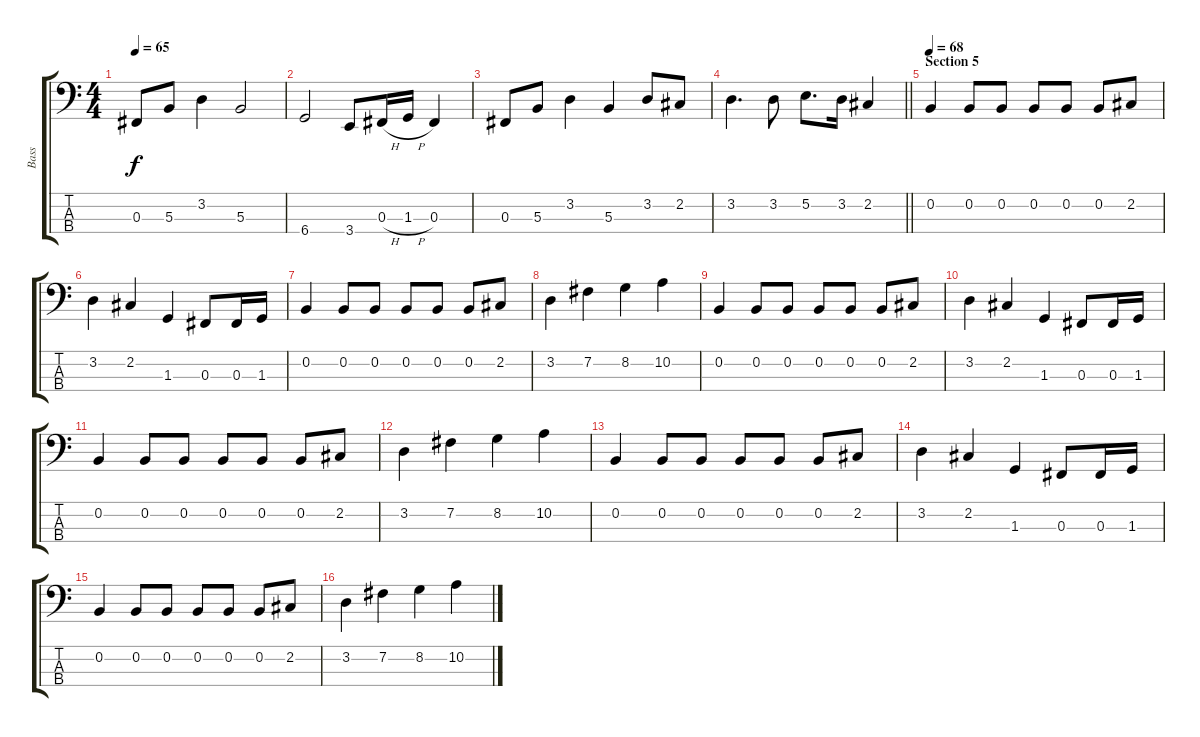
\track ("Bass" "Bass") {instrument electricbasspick}
\staff {score tabs}
\tuning (E2 B1 Gb1 Db1) {hide}
\ts (4 4)
\tempo 65
\clef f4
\ks c
0.3.8{dy f} 5.3.8 3.2.4 5.3.2 |
6.4.2 3.4.8 0.3{h}.16 1.3{h}.16 0.3.4 |
0.3.8 5.3.8 3.2.4 5.3.4 3.2.8 2.2.8 |
\barLineRight lightlight
3.2.4{d} 3.2.8 5.2.8{d} 3.2.16 2.2.4 |
\section ("" "Section 5")
\tempo 68
0.2.4 0.2.8 0.2.8 0.2.8 0.2.8 0.2.8 2.2.8 |
3.2.4 2.2.4 1.3.4 0.3.8 0.3.16 1.3.16 |
0.2.4 0.2.8 0.2.8 0.2.8 0.2.8 0.2.8 2.2.8 |
3.2.4 7.2.4 8.2.4 10.2.4 |
0.2.4 0.2.8 0.2.8 0.2.8 0.2.8 0.2.8 2.2.8 |
3.2.4 2.2.4 1.3.4 0.3.8 0.3.16 1.3.16 |
0.2.4 0.2.8 0.2.8 0.2.8 0.2.8 0.2.8 2.2.8 |
3.2.4 7.2.4 8.2.4 10.2.4 |
0.2.4 0.2.8 0.2.8 0.2.8 0.2.8 0.2.8 2.2.8 |
3.2.4 2.2.4 1.3.4 0.3.8 0.3.16 1.3.16 |
0.2.4 0.2.8 0.2.8 0.2.8 0.2.8 0.2.8 2.2.8 |
3.2.4 7.2.4 8.2.4 10.2.4
